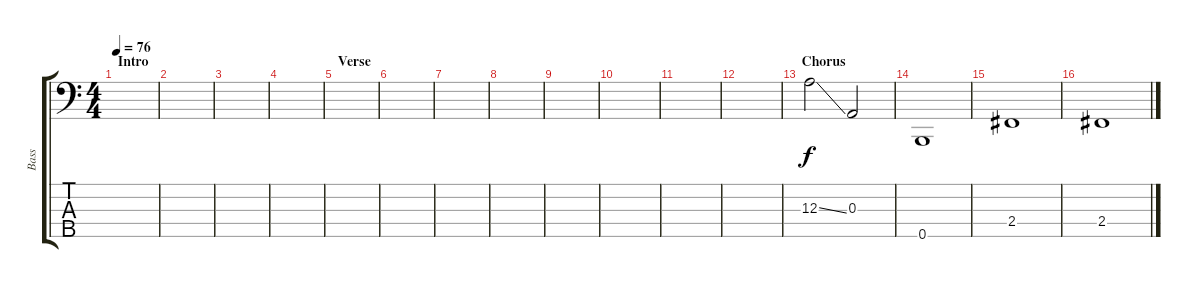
\track ("Bass" "Bass") {instrument acousticbass}
\staff {score tabs}
\tuning (G2 D2 A1 E1 B0) {hide}
\ts (4 4)
\section ("" "Intro")
\tempo 76
\clef f4
\ks c
|
|
|
|
\section ("" "Verse")
|
|
|
|
|
|
|
|
\section ("" "Chorus")
12.3{ss}.2 0.3.2 |
0.5.1 |
2.4.1 |
2.4.1
